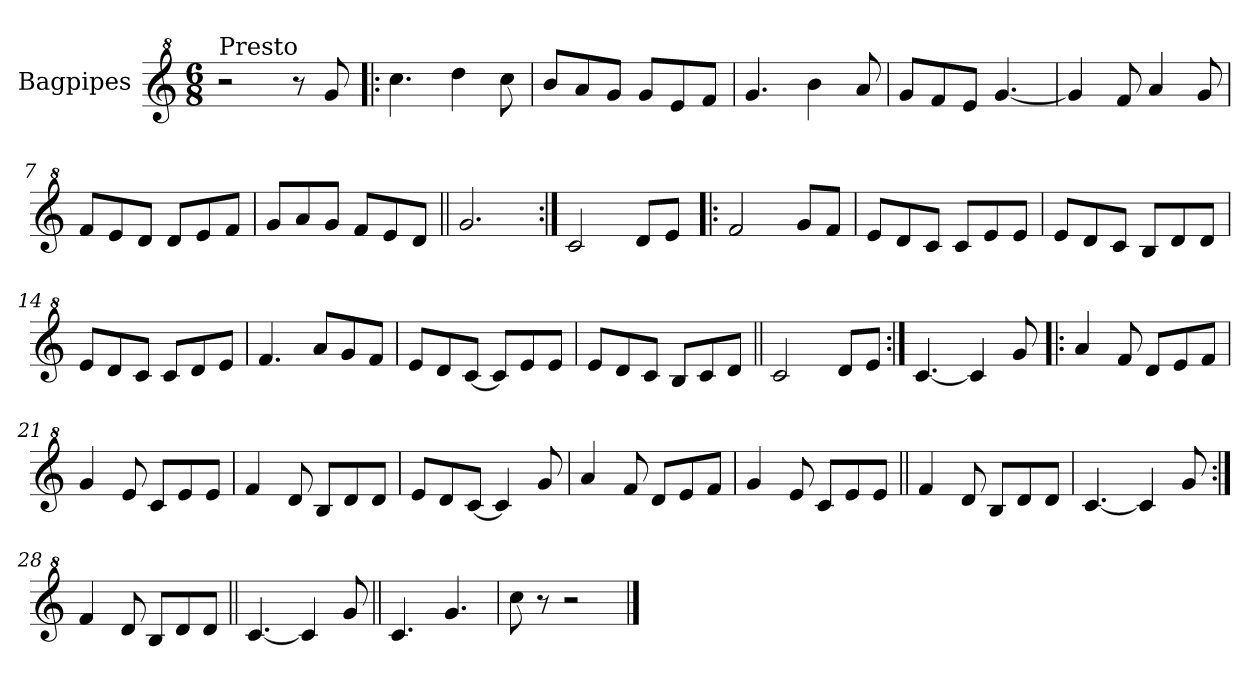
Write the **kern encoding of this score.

**kern
*part1
*staff1
*I"Bagpipes
*I'Bag
*clefG^2
*k[]
*C:
*M6/8
=1
!LO:TX:a:t=Presto
2r
8r
8gg/
=2!|:
4.ccc\
4ddd\
8ccc\
=3
8bb/L
8aa/
8gg/J
8gg/L
8ee/
8ff/J
=4
4.gg/
4bb\
8aa/
=5
8gg/L
8ff/
8ee/J
[4.gg/
=6
4gg/]
8ff/
4aa/
8gg/
=7
8ff/L
8ee/
8dd/J
8dd/L
8ee/
8ff/J
=8
8gg/L
8aa/
8gg/J
8ff/L
8ee/
8dd/J
=9||
2.gg/
!!LO:LB:g=z
=10:|!
2cc/
8dd/L
8ee/J
=11!|:
2ff/
8gg/L
8ff/J
=12
8ee/L
8dd/
8cc/J
8cc/L
8ee/
8ee/J
=13
8ee/L
8dd/
8cc/J
8b/L
8dd/
8dd/J
=14
8ee/L
8dd/
8cc/J
8cc/L
8dd/
8ee/J
=15
4.ff/
8aa/L
8gg/
8ff/J
=16
8ee/L
8dd/
[8cc/J
8cc/L]
8ee/
8ee/J
=17
8ee/L
8dd/
8cc/J
8b/L
8cc/
8dd/J
!!LO:LB:g=z
=18||
2cc/
8dd/L
8ee/J
=19:|!
[4.cc/
4cc/]
8gg/
=20!|:
4aa/
8ff/
8dd/L
8ee/
8ff/J
=21
4gg/
8ee/
8cc/L
8ee/
8ee/J
=22
4ff/
8dd/
8b/L
8dd/
8dd/J
=23
8ee/L
8dd/
[8cc/J
4cc/]
8gg/
=24
4aa/
8ff/
8dd/L
8ee/
8ff/J
=25
4gg/
8ee/
8cc/L
8ee/
8ee/J
!!LO:LB:g=z
=26||
4ff/
8dd/
8b/L
8dd/
8dd/J
=27
[4.cc/
4cc/]
8gg/
=28:|!
4ff/
8dd/
8b/L
8dd/
8dd/J
=29||
[4.cc/
4cc/]
8gg/
=30||
4.cc/
4.gg/
=31
8ccc\
8r
2r
==
*-
